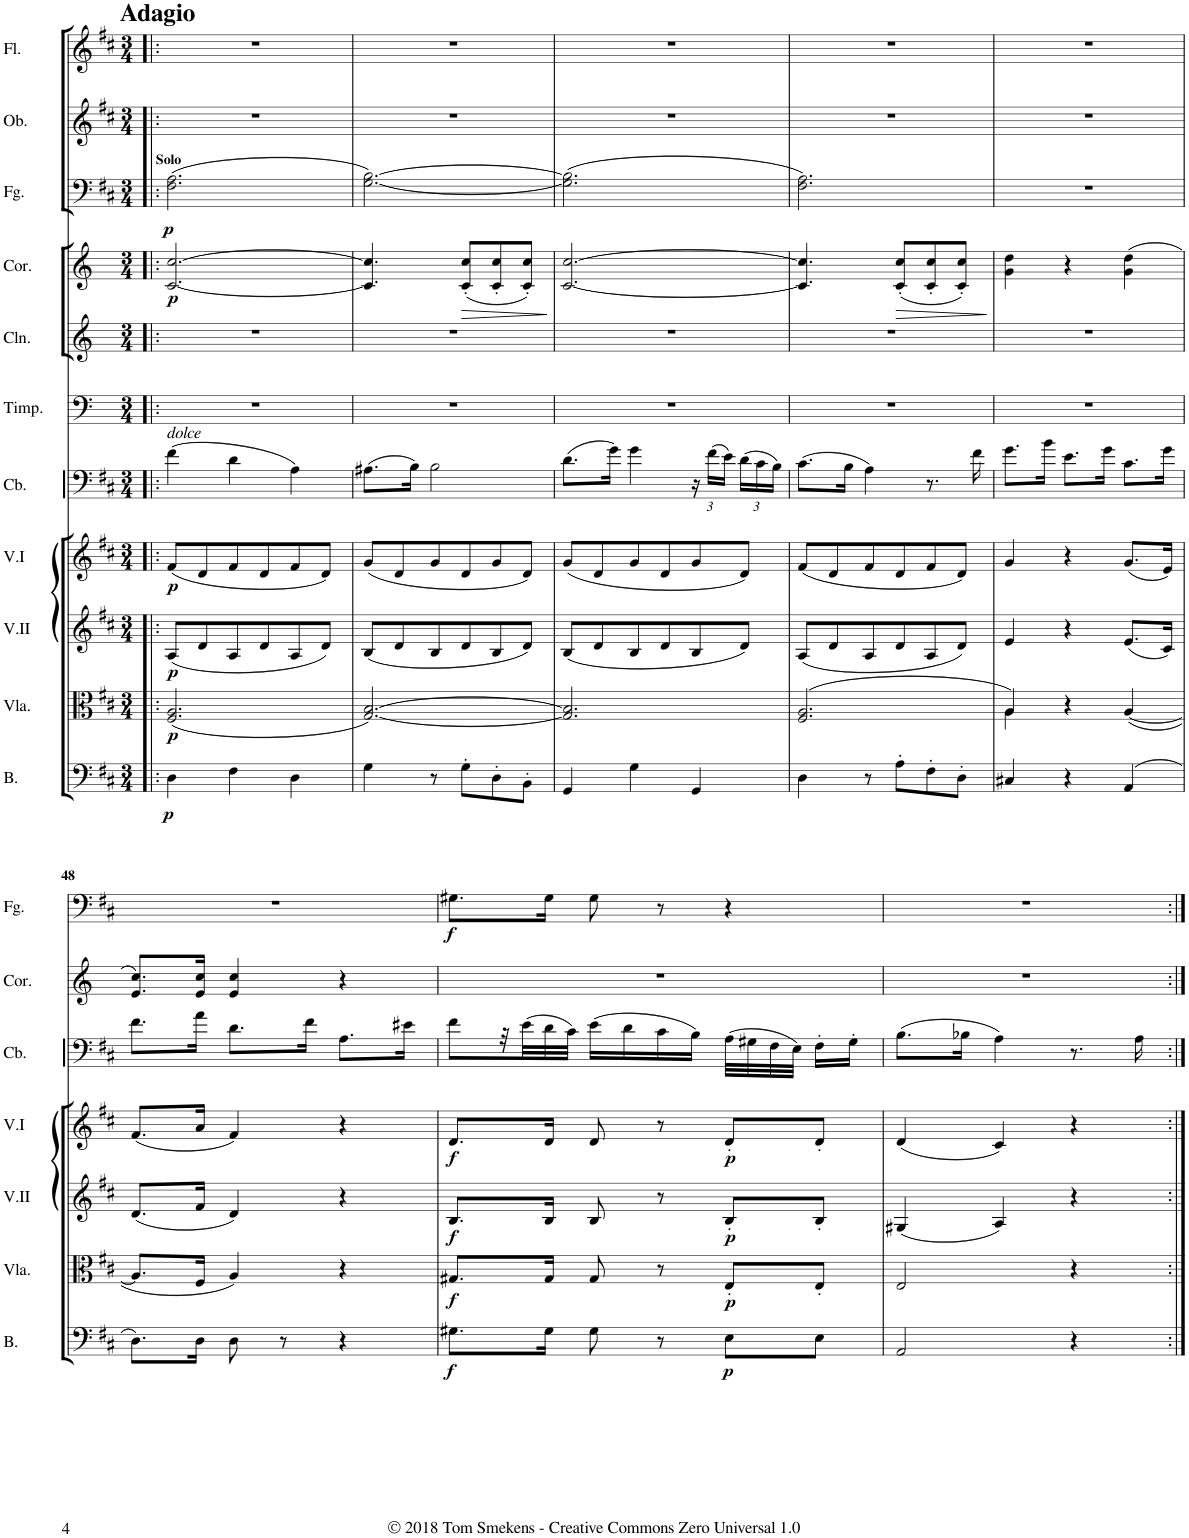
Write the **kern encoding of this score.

**kern	**dynam	**kern	**dynam	**kern	**dynam	**kern	**dynam	**kern	**kern	**dynam	**kern	**dynam
*part7	*part7	*part6	*part6	*part5	*part5	*part4	*part4	*part3	*part2	*part2	*part1	*part1
*staff7	*staff7	*staff6	*staff6	*staff5	*staff5	*staff4	*staff4	*staff3	*staff2	*staff2	*staff1	*staff1
*I"Violoncello e Basso	*	*I"Viola	*	*I"Violino II	*	*I"Violino I	*	*I"Contrabbasso Principale	*I"Corni 1,2 (D)	*	*I"Fagotto	*
*I'B.	*	*I'Vla.	*	*I'V.II	*	*I'V.I	*	*I'Cb.	*I'Cor.	*	*I'Fg.	*
!!LO:PB:g=z
*clefF4	*	*clefC3	*	*clefG2	*	*clefG2	*	*clefF4	*clefG2	*	*clefF4	*
*Trd7c12	*	*	*	*	*	*	*	*Trd7c12	*Trd6c10	*	*	*
*k[f#c#]	*	*k[f#c#]	*	*k[f#c#]	*	*k[f#c#]	*	*k[f#c#]	*k[]	*	*k[f#c#]	*
*M3/4	*	*M3/4	*	*M3/4	*	*M3/4	*	*M3/4	*M3/4	*	*M3/4	*
=43!|:	=43!|:	=43!|:	=43!|:	=43!|:	=43!|:	=43!|:	=43!|:	=43!|:	=43!|:	=43!|:	=43!|:	=43!|:
!	!	!	!	!	!	!	!	!	!	!	!LO:TX:a:B:t=Solo	!
!	!	!	!	!	!	!	!	!LO:TX:a:i:t=dolce	!	!	!	!
!	!LO:DY:b	!	!LO:DY:b	!	!LO:DY:b	!	!LO:DY:b	!	!	!LO:DY:b	!	!LO:DY:b
4D\	p	(2.F#/ 2.A/	p	(8A/L	p	(8f#/L	p	(4f#\	[2.c/ [2.cc/	p	(2.F#\ 2.A\	p
.	.	.	.	8d/	.	8d/	.	.	.	.	.	.
4F#\	.	.	.	8A/	.	8f#/	.	4d\	.	.	.	.
.	.	.	.	8d/	.	8d/	.	.	.	.	.	.
4D\	.	.	.	8A/	.	8f#/	.	4A\)	.	.	.	.
.	.	.	.	8d/J)	.	8d/J)	.	.	.	.	.	.
=44	=44	=44	=44	=44	=44	=44	=44	=44	=44	=44	=44	=44
4G\	.	[2.G/ [2.B/)	.	(8B/L	.	(8g/L	.	(8.A#X\L	4.c/] 4.cc/]	.	[2.G\ [2.B\)	.
.	.	.	.	8d/	.	8d/	.	.	.	.	.	.
.	.	.	.	.	.	.	.	16B\Jk)	.	.	.	.
8r	.	.	.	8B/	.	8g/	.	2B\	.	.	.	.
!	!	!	!	!	!	!	!	!	!	!LO:HP:b	!	!
8G'\L	.	.	.	8d/	.	8d/	.	.	(8c/' 8cc/'L	>	.	.
8D'\	.	.	.	8B/	.	8g/	.	.	8c/' 8cc/'	.	.	.
8BB'\J	.	.	.	8d/J)	.	8d/J)	.	.	8c/' 8cc/'J)	.	.	.
.	.	.	.	.	.	.	.	.	.	]	.	.
=45	=45	=45	=45	=45	=45	=45	=45	=45	=45	=45	=45	=45
4GG/	.	2.G/] 2.B/]	.	(8B/L	.	(8g/L	.	(8.d\L	[2.c/ [2.cc/	.	(2.G\] 2.B\]	.
.	.	.	.	8d/	.	8d/	.	.	.	.	.	.
.	.	.	.	.	.	.	.	16g\Jk)	.	.	.	.
4G\	.	.	.	8B/	.	8g/	.	4g\	.	.	.	.
.	.	.	.	8d/	.	8d/	.	.	.	.	.	.
*	*	*	*	*	*	*	*	*Xbrackettup	*	*	*	*
4GG/	.	.	.	8B/	.	8g/	.	24r	.	.	.	.
.	.	.	.	.	.	.	.	(24f#\LL	.	.	.	.
.	.	.	.	.	.	.	.	24e\JJ)	.	.	.	.
.	.	.	.	8d/J)	.	8d/J)	.	(24d\LL	.	.	.	.
.	.	.	.	.	.	.	.	24c#\	.	.	.	.
.	.	.	.	.	.	.	.	24B\JJ)	.	.	.	.
=46	=46	=46	=46	=46	=46	=46	=46	=46	=46	=46	=46	=46
4D\	.	(2.F#/ 2.A/	.	(8A/L	.	(8f#/L	.	(8.c#\L	4.c/] 4.cc/]	.	2.F#\ 2.A\)	.
.	.	.	.	8d/	.	8d/	.	.	.	.	.	.
.	.	.	.	.	.	.	.	16B\Jk	.	.	.	.
8r	.	.	.	8A/	.	8f#/	.	4A\)	.	.	.	.
!	!	!	!	!	!	!	!	!	!	!LO:HP:b	!	!
8A'\L	.	.	.	8d/	.	8d/	.	.	(8c/' 8cc/'L	>	.	.
8F#'\	.	.	.	8A/	.	8f#/	.	8.r	8c/' 8cc/'	.	.	.
8D'\J	.	.	.	8d/J)	.	8d/J)	.	.	8c/' 8cc/'J)	.	.	.
.	.	.	.	.	.	.	.	16f#\	.	.	.	.
.	.	.	.	.	.	.	.	.	.	]	.	.
=47	=47	=47	=47	=47	=47	=47	=47	=47	=47	=47	=47	=47
*	*	*^	*	*	*	*	*	*	*	*	*	*
4C#X/	.	4A/)	4A\	.	4e/	.	4g/	.	8.g\L	4g\ 4dd\	.	2.r	.
.	.	.	.	.	.	.	.	.	16b\Jk	.	.	.	.
4r	.	4r	4ryy	.	4r	.	4r	.	8.e\L	4r	.	.	.
.	.	.	.	.	.	.	.	.	16g\Jk	.	.	.	.
(4AA/	.	([4A/	4ryy	.	(8.e/L	.	(8.g/L	.	8.c#\L	(4g\ 4dd\	.	.	.
.	.	.	.	.	16c#/Jk)	.	16e/Jk)	.	16g\Jk	.	.	.	.
*	*	*v	*v	*	*	*	*	*	*	*	*	*	*
!!LO:LB:g=z
=48	=48	=48	=48	=48	=48	=48	=48	=48	=48	=48	=48	=48
8.D\L)	.	8.A/L]	.	(8.d/L	.	(8.f#/L	.	8.f#\L	8.e/ 8.cc/L)	.	2.r	.
16D\Jk	.	16F#/Jk	.	16f#/Jk	.	16a/Jk	.	16a\Jk	16e/ 16cc/Jk	.	.	.
8D\	.	4A/)	.	4d/)	.	4f#/)	.	8.d\L	4e/ 4cc/	.	.	.
8r	.	.	.	.	.	.	.	.	.	.	.	.
.	.	.	.	.	.	.	.	16f#\Jk	.	.	.	.
4r	.	4r	.	4r	.	4r	.	8.A\L	4r	.	.	.
.	.	.	.	.	.	.	.	16e#X\Jk	.	.	.	.
=49	=49	=49	=49	=49	=49	=49	=49	=49	=49	=49	=49	=49
!	!LO:DY:b	!	!LO:DY:b	!	!LO:DY:b	!	!LO:DY:b	!	!	!	!	!LO:DY:b
8.G#X\L	f	8.G#X/L	f	8.B/L	f	8.d/L	f	8f#\L	2.r	.	8.G#X\L	f
.	.	.	.	.	.	.	.	32r	.	.	.	.
.	.	.	.	.	.	.	.	(32e\	.	.	.	.
16G#\Jk	.	16G#/Jk	.	16B/Jk	.	16d/Jk	.	32d\	.	.	16G#\Jk	.
.	.	.	.	.	.	.	.	32c#\JJJ)	.	.	.	.
8G#\	.	8G#/	.	8B/	.	8d/	.	(16e\LL	.	.	8G#\	.
.	.	.	.	.	.	.	.	16d\	.	.	.	.
8r	.	8r	.	8r	.	8r	.	16c#\	.	.	8r	.
.	.	.	.	.	.	.	.	16B\JJ)	.	.	.	.
!	!LO:DY:b	!	!LO:DY:b	!	!LO:DY:b	!	!LO:DY:b	!	!	!	!	!
8E\L	p	8E'/L	p	8B'/L	p	8d'/L	p	(32A\LLL	.	.	4r	.
.	.	.	.	.	.	.	.	32G#X\	.	.	.	.
.	.	.	.	.	.	.	.	32F#\	.	.	.	.
.	.	.	.	.	.	.	.	32E\JJJ)	.	.	.	.
8E\J	.	8E'/J	.	8B'/J	.	8d'/J	.	16F#'\LL	.	.	.	.
.	.	.	.	.	.	.	.	16G#'\JJ	.	.	.	.
=50	=50	=50	=50	=50	=50	=50	=50	=50	=50	=50	=50	=50
2AA/	.	2E/	.	(4G#X/	.	(4d/	.	(8.B\L	2.r	.	2.r	.
.	.	.	.	.	.	.	.	16B-X\Jk	.	.	.	.
.	.	.	.	4A/)	.	4c#/)	.	4A\)	.	.	.	.
4r	.	4r	.	4r	.	4r	.	8.r	.	.	.	.
.	.	.	.	.	.	.	.	16A\	.	.	.	.
=:|!	=:|!	=:|!	=:|!	=:|!	=:|!	=:|!	=:|!	=:|!	=:|!	=:|!	=:|!	=:|!
*-	*-	*-	*-	*-	*-	*-	*-	*-	*-	*-	*-	*-
